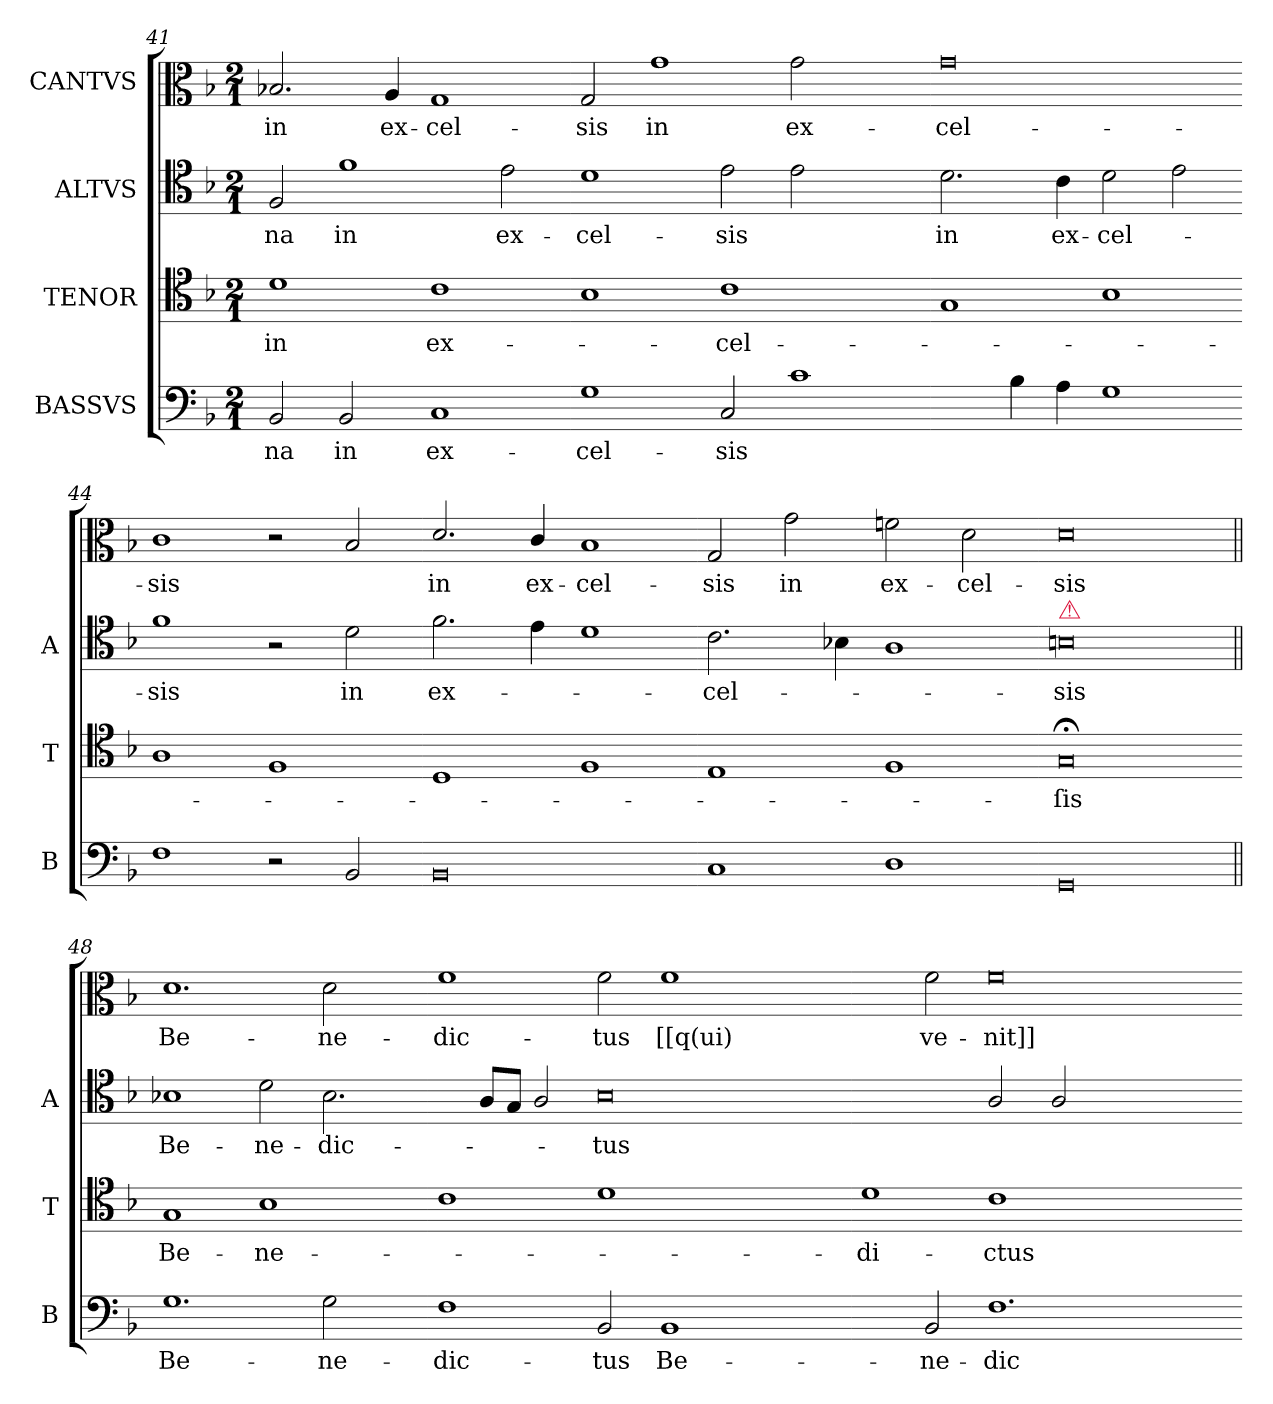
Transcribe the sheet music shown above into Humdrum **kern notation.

**kern	**text	**kern	**text	**kern	**text	**kern	**text
*part4	*part4	*part3	*part3	*part2	*part2	*part1	*part1
*staff4	*staff4	*staff3	*staff3	*staff2	*staff2	*staff1	*staff1
*I"BASSVS	*	*I"TENOR	*	*I"ALTVS	*	*I"CANTVS	*
*I'B	*	*I'T	*	*I'A	*	*	*
*clefF4	*	*clefC4	*	*clefC4	*	*clefC3	*
*k[b-]	*	*k[b-]	*	*k[b-]	*	*k[b-]	*
*G:dor	*	*G:dor	*	*G:dor	*	*G:dor	*
*M2/1	*	*M2/1	*	*M2/1	*	*M2/1	*
=41	=41	=41	=41	=41	=41	=41	=41
2BB-/	-na	1d	in	2F/	-na	2.B-X/	in
2BB-/	in	.	.	1f	in	.	.
.	.	.	.	.	.	4A/	ex-
1C	ex-	1c	ex-	.	.	1G	-cel-
.	.	.	.	2e\	ex-	.	.
=42-	=42-	=42-	=42-	=42-	=42-	=42-	=42-
1G	-cel-	1B-	.	1d	-cel-	2G/	-sis
.	.	.	.	.	.	1g	in
2C/	-sis	1c	-cel-	2e\	-sis	.	.
1c\	.	.	.	2e\	.	2g\	ex-
.	.	2ryy	.	2ryy	.	2ryy	.
=43-	=43-	=43-	=43-	=43-	=43-	=43-	=43-
!	!	!	!	!	!LO:LY:i	!	!
2ryy	.	1G	.	2.d\	in	0g	-cel-
4B-\	.	.	.	.	.	.	.
!	!	!	!	!	!LO:LY:i	!	!
4A\	.	.	.	4c\	ex-	.	.
!	!	!	!	!	!LO:LY:i	!	!
1G	.	1B-	.	2d\	-cel-	.	.
.	.	.	.	2e\	.	.	.
=44-	=44-	=44-	=44-	=44-	=44-	=44-	=44-
!	!	!	!	!	!LO:LY:i	!	!
1F	.	1A	.	1f	-sis	1c	-sis
2r	.	1F	.	2r	.	2r	.
!	!	!	!	!	!LO:LY:i	!	!
2BB-/	.	.	.	2d\	in	2B-/	.
=45-	=45-	=45-	=45-	=45-	=45-	=45-	=45-
!	!	!	!	!	!LO:LY:i	!	!LO:LY:i
0BB-	.	1D	.	2.f\	ex-	2.d/	in
!	!	!	!	!	!	!	!LO:LY:i
.	.	.	.	4e\	.	4c/	ex-
!	!	!	!	!	!	!	!LO:LY:i
.	.	1F	.	1d	.	1B-	-cel-
=46-	=46-	=46-	=46-	=46-	=46-	=46-	=46-
!	!	!	!	!	!LO:LY:i	!	!LO:LY:i
1C	.	1E	.	2.c\	-cel-	2G/	-sis
!	!	!	!	!	!	!	!LO:LY:i
.	.	.	.	.	.	2g\	in
.	.	.	.	4B-X\	.	.	.
!	!	!	!	!	!	!	!LO:LY:i
1D	.	1F	.	1A	.	2fn\	ex-
!	!	!	!	!	!	!	!LO:LY:i
.	.	.	.	.	.	2d\	-cel-
=47-	=47-	=47-	=47-	=47-	=47-	=47-	=47-
!	!	!	!	!LO:TX:a:color=crimson:t=⚠	!	!	!
!	!	!	!	!	!LO:LY:i	!	!LO:LY:i
0GG/	.	0G;</	-ſis	0Bn\	-sis	0d\	-sis
=48||	=48||	=48-	=48||	=48||	=48||	=48||	=48||
1.G	Be-	1G	Be-	1B-X	Be-	1.d	Be-
.	.	1B-	-ne-	2d\	-ne-	.	.
2G\	-ne-	.	.	2.B-\	-dic-	2d\	-ne-
4ryy	.	4ryy	.	.	.	4ryy	.
=49-	=49-	=49-	=49-	=49-	=49-	=49-	=49-
1F	-dic-	1c	.	4ryy	.	1f	-dic-
.	.	.	.	8A/L	.	.	.
.	.	.	.	8G/J	.	.	.
.	.	.	.	2A/	.	.	.
2BB-/	-tus	1d	.	0B-	-tus	2f\	-tus
!	!LO:LY:i	!	!	!	!	!	!
1BB-/	Be-	.	.	.	.	1f\	[[q(ui)
.	.	1ryy	.	.	.	.	.
2ryy	.	.	.	.	.	2ryy	.
=50-	=50-	=50-	=50-	=50-	=50-	=50-	=50-
2ryy	.	1d	-di-	1ryy	.	2ryy	.
!	!LO:LY:i	!	!	!	!	!	!
2BB-/	-ne-	.	.	.	.	2f\	ve-
!	!LO:LY:i	!	!	!	!	!	!
1.F	-dic-	1c	-ctus	2A/	.	0f	-nit]]
.	.	.	.	2A/	.	.	.
.	.	1ryy	.	1ryy	.	.	.
2ryy	.	.	.	.	.	.	.
=-	=-	=-	=-	=-	=-	=-	=-
*-	*-	*-	*-	*-	*-	*-	*-
